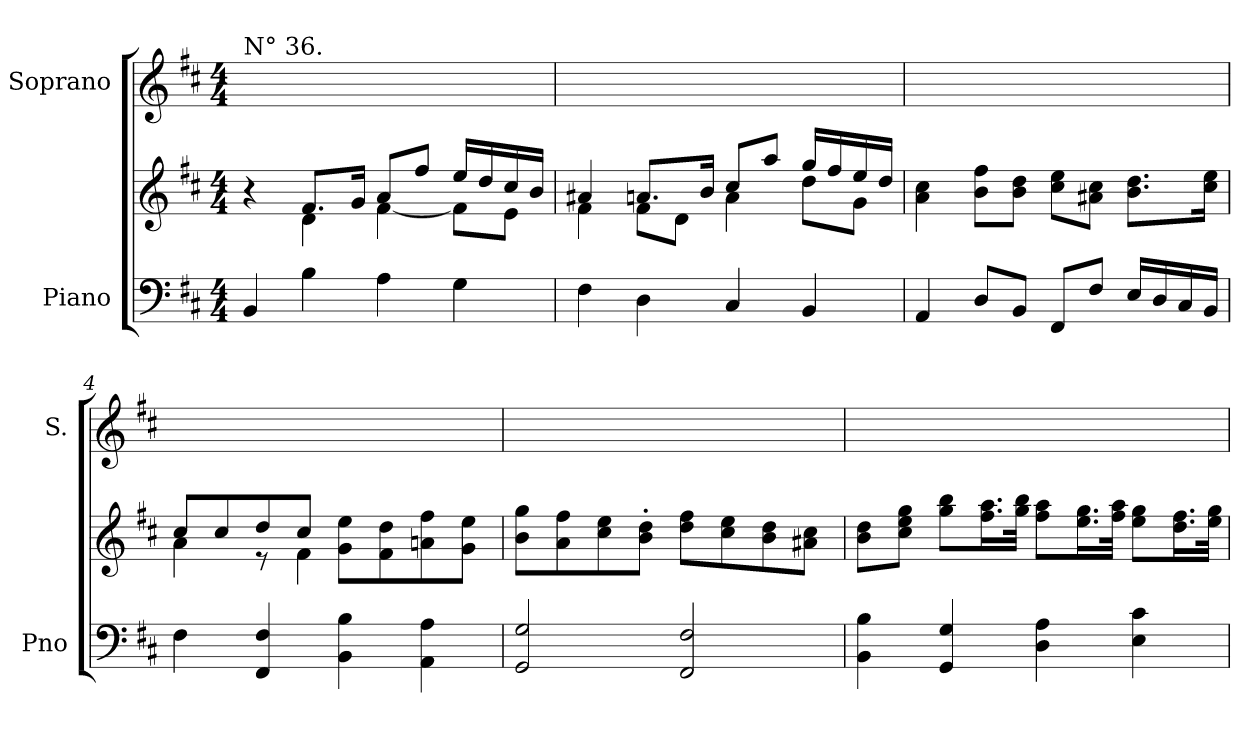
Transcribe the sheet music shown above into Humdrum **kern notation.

**kern	**kern	**kern
*part2	*part2	*part1
*staff3	*staff2	*staff1
*I"Piano	*	*I"Soprano
*I'Pno	*	*I'S.
*clefF4	*clefG2	*clefG2
*k[f#c#]	*k[f#c#]	*k[f#c#]
*M4/4	*M4/4	*M4/4
*MM80	*MM80	*MM80
=1	=1	=1
*	*^	*
!	!	!	!LO:TX:t=N° 36.
4BB/	4r	4ryy	1ryy
4B\	8.f#/L	4d\	.
.	16g/Jk	.	.
4A\	8a/L	[4f#\	.
.	8ff#/J	.	.
4G\	16ee/LL	8f#\L]	.
.	16dd/	.	.
.	16cc#/	8e\J	.
.	16b/JJ	.	.
=2	=2	=2	=2
4F#\	4a#X/	4f#\	1ryy
4D\	8.an/L	8f#\L	.
.	.	8d\J	.
.	16b/Jk	.	.
4C#/	8cc#/L	4a\	.
.	8aa/J	.	.
4BB/	16gg/LL	8dd\L	.
.	16ff#/	.	.
.	16ee/	8g\J	.
.	16dd/JJ	.	.
*	*v	*v	*
=3	=3	=3
4AA/	4a\ 4cc#\	1ryy
8D/L	8b\ 8ff#\L	.
8BB/J	8b\ 8dd\J	.
8FF#/L	8cc#\ 8ee\L	.
8F#/J	8a#X\ 8cc#\J	.
16E/LL	8.b\ 8.dd\L	.
16D/	.	.
16C#/	.	.
16BB/JJ	16cc#\ 16ee\Jk	.
!!LO:LB:g=z
=4	=4	=4
*	*^	*
4F#\	8cc#/L	4a\	1ryy
.	8cc#/	.	.
4FF#/ 4F#/	8dd/	8re	.
.	8cc#/J	4f#\	.
4BB\ 4B\	8g\ 8ee\L	.	.
.	8f#\ 8dd\	4.ryy	.
4AA\ 4A\	8an\ 8ff#\	.	.
.	8g\ 8ee\J	.	.
*	*v	*v	*
=5	=5	=5
2GG/ 2G/	8b\ 8gg\L	1ryy
.	8a\ 8ff#\	.
.	8cc#\ 8ee\	.
.	8b\' 8dd\'J	.
2FF#/ 2F#/	8dd\ 8ff#\L	.
.	8cc#\ 8ee\	.
.	8b\ 8dd\	.
.	8a#X\ 8cc#\J	.
=6	=6	=6
4BB\ 4B\	8b\ 8dd\L	1ryy
.	8cc#\ 8ee\ 8gg\J	.
4GG/ 4G/	8gg\ 8bb\L	.
.	16.ff#\ 16.aa\L	.
.	32gg\ 32bb\JJk	.
4D\ 4A\	8ff#\ 8aa\L	.
.	16.ee\ 16.gg\L	.
.	32ff#\ 32aa\JJk	.
4E\ 4c#\	8ee\ 8gg\L	.
.	16.dd\ 16.ff#\L	.
.	32ee\ 32gg\JJk	.
=	=	=
*-	*-	*-
